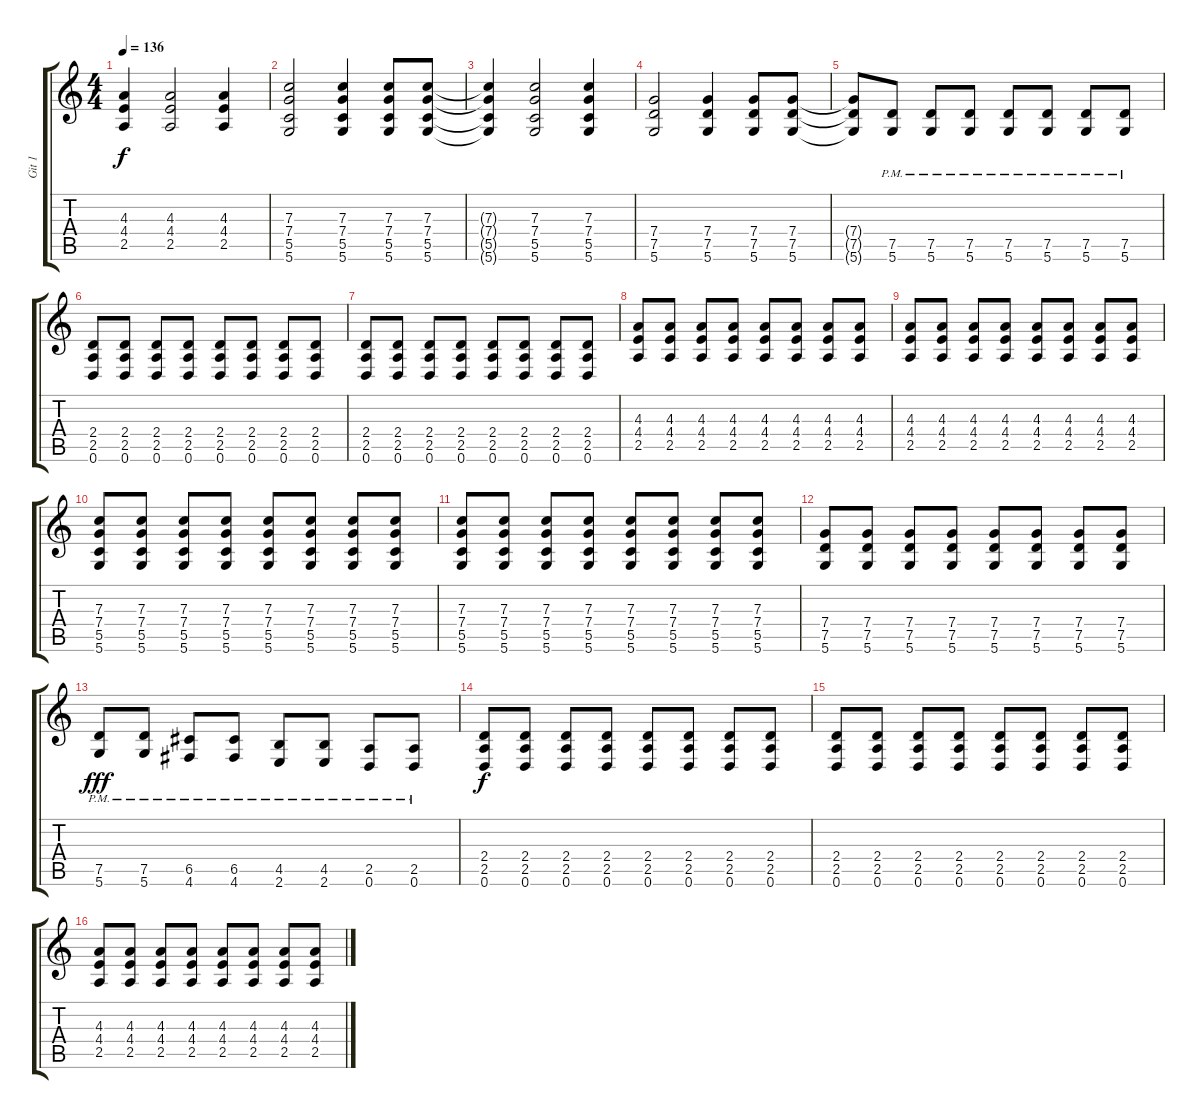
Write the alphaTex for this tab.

\track ("Git 1" "Git 1") {instrument distortionguitar}
\staff {score tabs}
\tuning (D4 A3 F3 C3 G2 D2) {hide}
\ts (4 4)
\tempo 136
\clef g2
\ks c
(4.3{t} 4.4{t} 2.5{t}).4{dy f} (4.3 4.4 2.5).2 (4.3 4.4 2.5).4 |
(7.3 7.4 5.5 5.6).2 (7.3 7.4 5.5 5.6).4 (7.3 7.4 5.5 5.6).8 (7.3 7.4 5.5 5.6).8 |
(7.3{t} 7.4{t} 5.5{t} 5.6{t}).4 (7.3 7.4 5.5 5.6).2 (7.3 7.4 5.5 5.6).4 |
(7.4 7.5 5.6).2 (7.4 7.5 5.6).4 (7.4 7.5 5.6).8 (7.4 7.5 5.6).8 |
(7.4{t} 7.5{t} 5.6{t}).8 (7.5{pm} 5.6{pm}).8 (7.5{pm} 5.6{pm}).8 (7.5{pm} 5.6{pm}).8 (7.5{pm} 5.6{pm}).8 (7.5{pm} 5.6{pm}).8 (7.5{pm} 5.6{pm}).8 (7.5{pm} 5.6{pm}).8 |
(2.4 2.5 0.6).8 (2.4 2.5 0.6).8 (2.4 2.5 0.6).8 (2.4 2.5 0.6).8 (2.4 2.5 0.6).8 (2.4 2.5 0.6).8 (2.4 2.5 0.6).8 (2.4 2.5 0.6).8 |
(2.4 2.5 0.6).8 (2.4 2.5 0.6).8 (2.4 2.5 0.6).8 (2.4 2.5 0.6).8 (2.4 2.5 0.6).8 (2.4 2.5 0.6).8 (2.4 2.5 0.6).8 (2.4 2.5 0.6).8 |
(4.3 4.4 2.5).8 (4.3 4.4 2.5).8 (4.3 4.4 2.5).8 (4.3 4.4 2.5).8 (4.3 4.4 2.5).8 (4.3 4.4 2.5).8 (4.3 4.4 2.5).8 (4.3 4.4 2.5).8 |
(4.3 4.4 2.5).8 (4.3 4.4 2.5).8 (4.3 4.4 2.5).8 (4.3 4.4 2.5).8 (4.3 4.4 2.5).8 (4.3 4.4 2.5).8 (4.3 4.4 2.5).8 (4.3 4.4 2.5).8 |
(7.3 7.4 5.5 5.6).8 (7.3 7.4 5.5 5.6).8 (7.3 7.4 5.5 5.6).8 (7.3 7.4 5.5 5.6).8 (7.3 7.4 5.5 5.6).8 (7.3 7.4 5.5 5.6).8 (7.3 7.4 5.5 5.6).8 (7.3 7.4 5.5 5.6).8 |
(7.3 7.4 5.5 5.6).8 (7.3 7.4 5.5 5.6).8 (7.3 7.4 5.5 5.6).8 (7.3 7.4 5.5 5.6).8 (7.3 7.4 5.5 5.6).8 (7.3 7.4 5.5 5.6).8 (7.3 7.4 5.5 5.6).8 (7.3 7.4 5.5 5.6).8 |
(7.4 7.5 5.6).8 (7.4 7.5 5.6).8 (7.4 7.5 5.6).8 (7.4 7.5 5.6).8 (7.4 7.5 5.6).8 (7.4 7.5 5.6).8 (7.4 7.5 5.6).8 (7.4 7.5 5.6).8 |
(7.5{pm} 5.6{pm}).8{dy fff} (7.5{pm} 5.6{pm}).8 (6.5{pm} 4.6{pm}).8 (6.5{pm} 4.6{pm}).8 (4.5{pm} 2.6{pm}).8 (4.5{pm} 2.6{pm}).8 (2.5{pm} 0.6{pm}).8 (2.5{pm} 0.6{pm}).8 |
(2.4 2.5 0.6).8{dy f} (2.4 2.5 0.6).8 (2.4 2.5 0.6).8 (2.4 2.5 0.6).8 (2.4 2.5 0.6).8 (2.4 2.5 0.6).8 (2.4 2.5 0.6).8 (2.4 2.5 0.6).8 |
(2.4 2.5 0.6).8 (2.4 2.5 0.6).8 (2.4 2.5 0.6).8 (2.4 2.5 0.6).8 (2.4 2.5 0.6).8 (2.4 2.5 0.6).8 (2.4 2.5 0.6).8 (2.4 2.5 0.6).8 |
(4.3 4.4 2.5).8 (4.3 4.4 2.5).8 (4.3 4.4 2.5).8 (4.3 4.4 2.5).8 (4.3 4.4 2.5).8 (4.3 4.4 2.5).8 (4.3 4.4 2.5).8 (4.3 4.4 2.5).8
